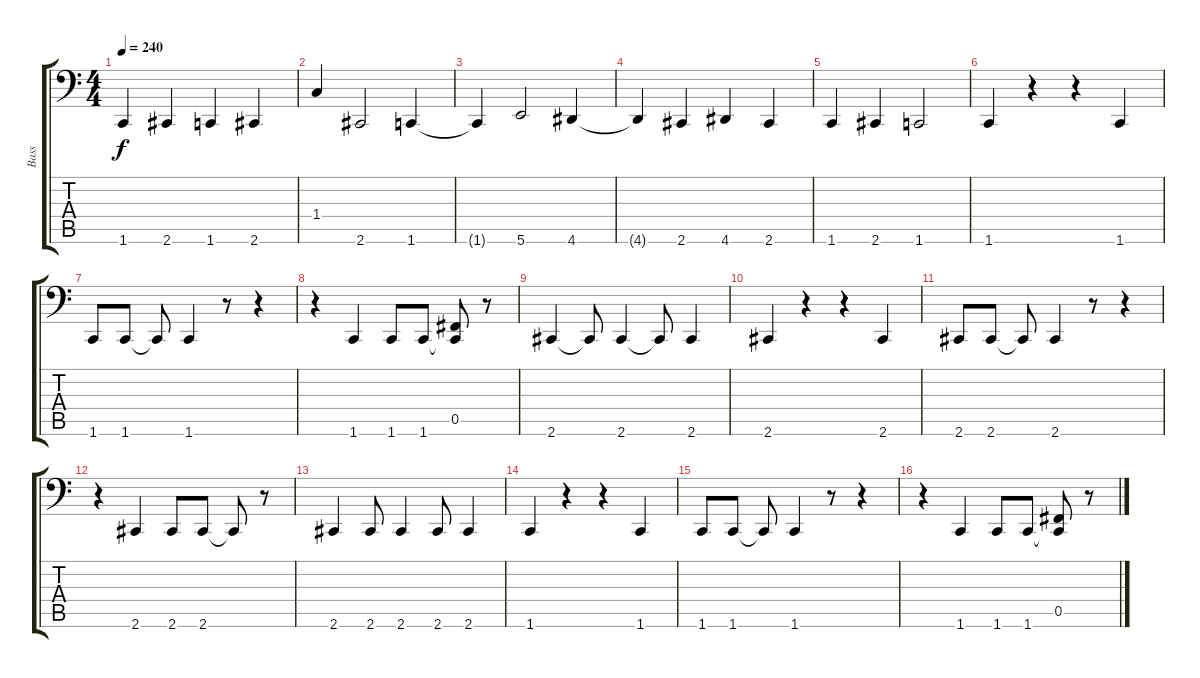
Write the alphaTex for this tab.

\track ("Bass" "Bass") {instrument electricbassfinger}
\staff {score tabs}
\tuning (Db3 Ab2 E2 B1 Gb1 B0) {hide}
\ts (4 4)
\tempo 240
\clef f4
\ks c
1.6.4{dy f} 2.6.4 1.6.4 2.6.4 |
1.4.4 2.6.2 1.6.4 |
1.6{t}.4 5.6.2 4.6.4 |
4.6{t}.4 2.6.4 4.6.4 2.6.4 |
1.6.4 2.6.4 1.6.2 |
1.6.4 r.4 r.4 1.6.4 |
1.6.8 1.6.8 1.6{t}.8 1.6.4 r.8 r.4 |
r.4 1.6.4 1.6.8 1.6.8 (0.5 1.6{t}).8 r.8 |
2.6.4 2.6{t}.8 2.6.4 2.6{t}.8 2.6.4 |
2.6.4 r.4 r.4 2.6.4 |
2.6.8 2.6.8 2.6{t}.8 2.6.4 r.8 r.4 |
r.4 2.6.4 2.6.8 2.6.8 2.6{t}.8 r.8 |
2.6.4 2.6.8 2.6.4 2.6.8 2.6.4 |
1.6.4 r.4 r.4 1.6.4 |
1.6.8 1.6.8 1.6{t}.8 1.6.4 r.8 r.4 |
r.4 1.6.4 1.6.8 1.6.8 (0.5 1.6{t}).8 r.8
